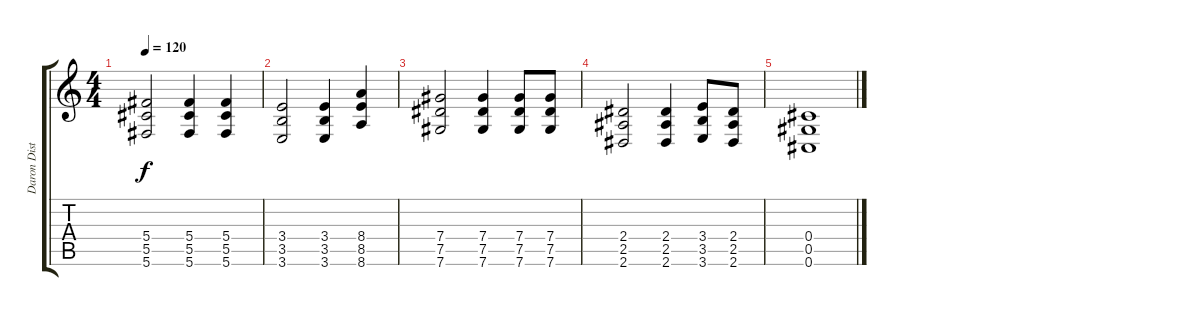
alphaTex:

\track ("Daron Distortion" "Daron Dist") {instrument distortionguitar}
\staff {score tabs}
\tuning (Eb4 Bb3 Gb3 Db3 Ab2 Db2) {hide}
\ts (4 4)
\tempo 120
\clef g2
\ks c
(5.4 5.5 5.6).2{dy f} (5.4 5.5 5.6).4 (5.4 5.5 5.6).4 |
(3.4 3.5 3.6).2 (3.4 3.5 3.6).4 (8.4 8.5 8.6).4 |
(7.4 7.5 7.6).2 (7.4 7.5 7.6).4 (7.4 7.5 7.6).8 (7.4 7.5 7.6).8 |
(2.4 2.5 2.6).2 (2.4 2.5 2.6).4 (3.4 3.5 3.6).8 (2.4 2.5 2.6).8 |
(0.4 0.5 0.6).1
